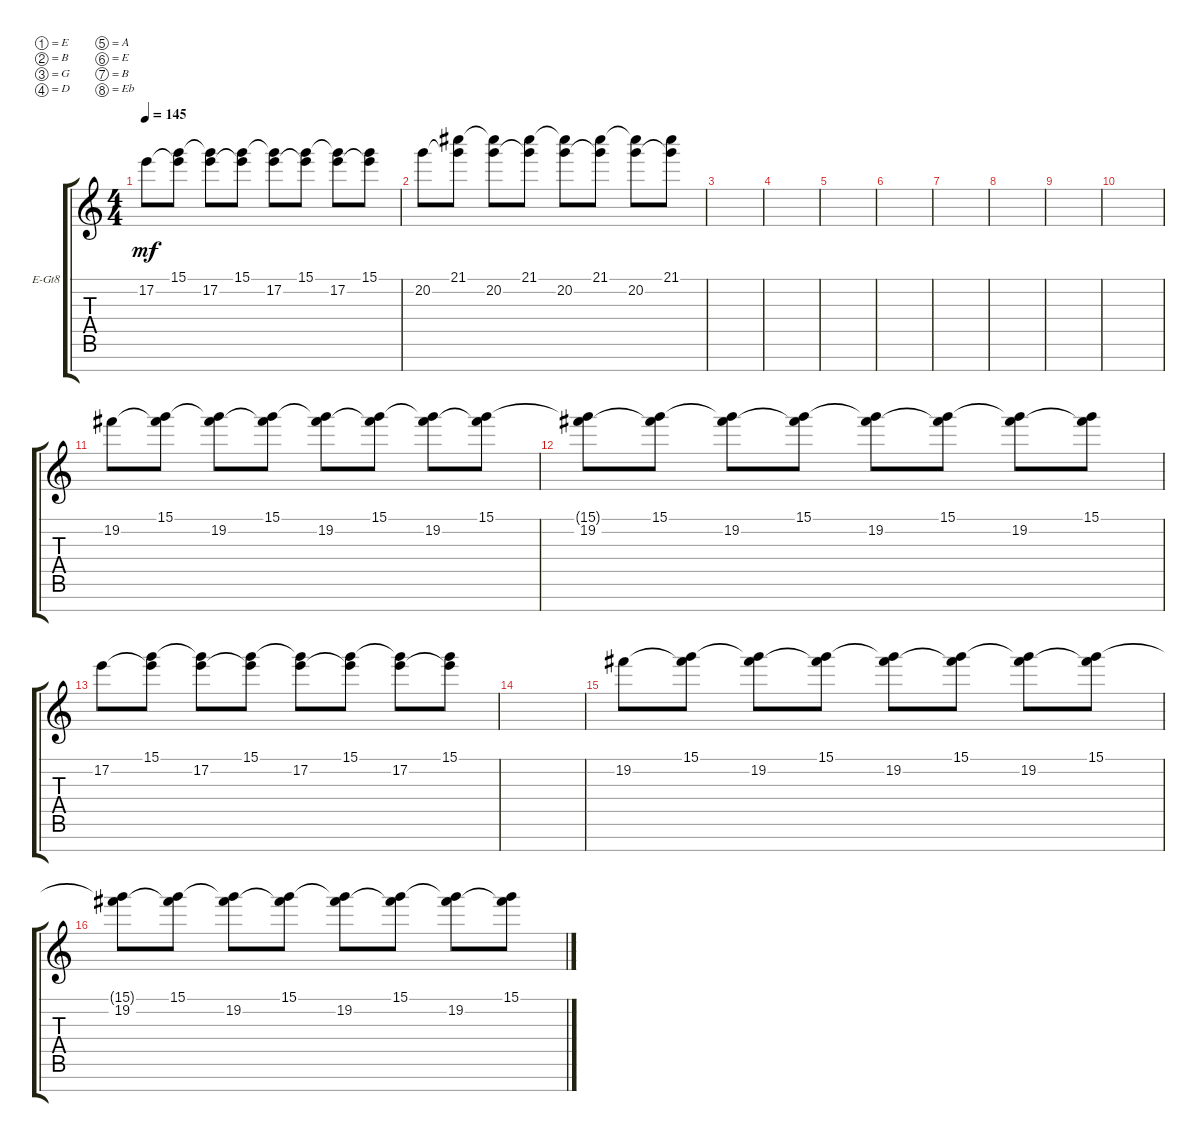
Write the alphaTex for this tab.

\bracketExtendMode groupsimilarinstruments
\firstSystemTrackNameOrientation horizontal
\otherSystemsTrackNameOrientation horizontal
\track ("Electric Guitar" "E-Gt8") {instrument distortionguitar}
\staff {score tabs}
\tuning (E4 B3 G3 D3 A2 E2 B1 Eb1)
\ts (4 4)
\tempo 145
\clef g2
\scale
0.333333
\ks c
17.2.8{dy mf} (15.1 17.2{t}).8 (17.2 15.1{t}).8 (15.1 17.2{t}).8 (17.2 15.1{t}).8 (15.1 17.2{t}).8 (17.2 15.1{t}).8 (15.1 17.2{t}).8 |
\scale
0.333333 20.2.8 (21.1 20.2{t}).8 (20.2 21.1{t}).8 (21.1 20.2{t}).8 (20.2 21.1{t}).8 (21.1 20.2{t}).8 (20.2 21.1{t}).8 (21.1 20.2{t}).8 |
\scale
0.333333 |
\scale
0.333333 |
\scale
0.333333 |
\scale
0.333333 |
\scale
0.333333 |
\scale
0.333333 |
\scale
0.333333 |
\scale
0.333333 |
\scale
0.333333 19.2.8 (15.1 19.2{t}).8 (19.2 15.1{t}).8 (15.1 19.2{t}).8 (19.2 15.1{t}).8 (15.1 19.2{t}).8 (19.2 15.1{t}).8 (15.1 19.2{t}).8 |
\scale
0.333333 (19.2 15.1{t}).8 (15.1 19.2{t}).8 (19.2 15.1{t}).8 (15.1 19.2{t}).8 (19.2 15.1{t}).8 (15.1 19.2{t}).8 (19.2 15.1{t}).8 (15.1 19.2{t}).8 |
\scale
0.333333 17.2.8 (15.1 17.2{t}).8 (17.2 15.1{t}).8 (15.1 17.2{t}).8 (17.2 15.1{t}).8 (15.1 17.2{t}).8 (17.2 15.1{t}).8 (15.1 17.2{t}).8 |
\scale
0.333333 |
\scale
0.333333 19.2.8 (15.1 19.2{t}).8 (19.2 15.1{t}).8 (15.1 19.2{t}).8 (19.2 15.1{t}).8 (15.1 19.2{t}).8 (19.2 15.1{t}).8 (15.1 19.2{t}).8 |
\scale
0.333333 (19.2 15.1{t}).8 (15.1 19.2{t}).8 (19.2 15.1{t}).8 (15.1 19.2{t}).8 (19.2 15.1{t}).8 (15.1 19.2{t}).8 (19.2 15.1{t}).8 (15.1 19.2{t}).8
